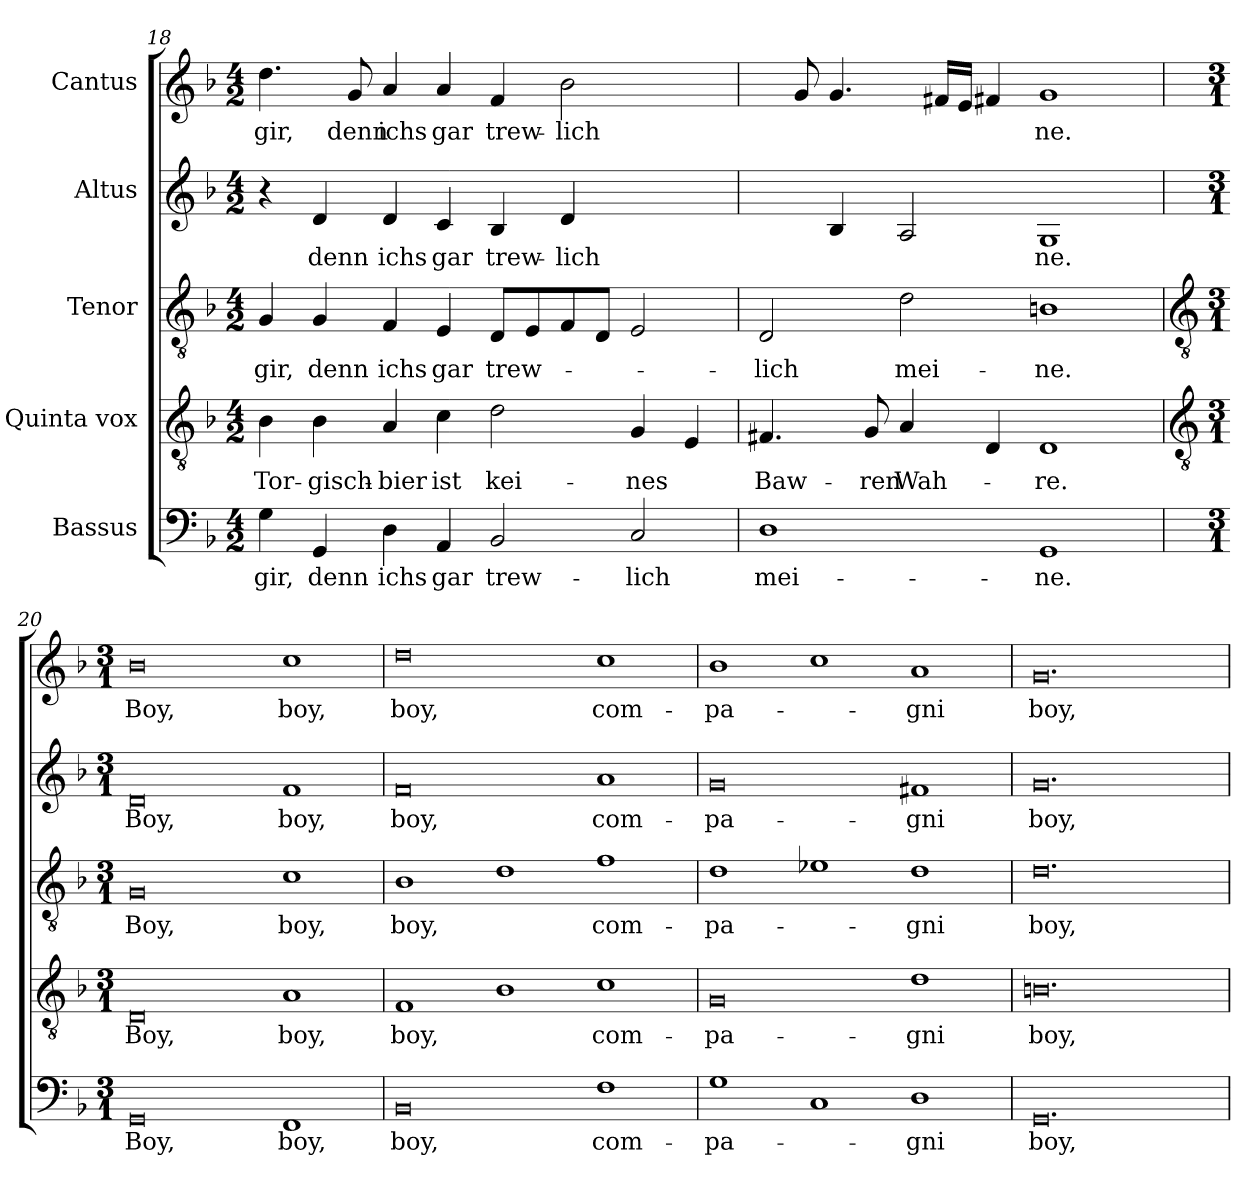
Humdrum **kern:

**kern	**text	**kern	**text	**kern	**text	**kern	**text	**kern	**text
*part5	*part5	*part4	*part4	*part3	*part3	*part2	*part2	*part1	*part1
*staff5	*staff5	*staff4	*staff4	*staff3	*staff3	*staff2	*staff2	*staff1	*staff1
*I"Bassus	*	*I"Quinta vox	*	*I"Tenor	*	*I"Altus	*	*I"Cantus	*
*clefF4	*	*clefGv2	*	*clefGv2	*	*clefG2	*	*clefG2	*
*k[b-]	*	*k[b-]	*	*k[b-]	*	*k[b-]	*	*k[b-]	*
*F:	*	*F:	*	*F:	*	*F:	*	*F:	*
*M4/2	*	*M4/2	*	*M4/2	*	*M4/2	*	*M4/2	*
=18	=18	=18	=18	=18	=18	=18	=18	=18	=18
!	!LO:LY:b	!	!LO:LY:b	!	!LO:LY:b	!	!	!	!LO:LY:b
4G	-gir,	4B-	Tor-	4G	-gir,	4r	.	4.dd	-gir,
!	!LO:LY:b	!	!LO:LY:b	!	!LO:LY:b	!	!LO:LY:b	!	!
4GG	denn	4B-	-gisch-	4G	denn	4d	denn	.	.
!	!	!	!	!	!	!	!	!	!LO:LY:b
.	.	.	.	.	.	.	.	8g	denn
!	!LO:LY:b	!	!LO:LY:b	!	!LO:LY:b	!	!LO:LY:b	!	!LO:LY:b
4D	ichs	4A	-bier	4F	ichs	4d	ichs	4a	ichs
!	!LO:LY:b	!	!LO:LY:b	!	!LO:LY:b	!	!LO:LY:b	!	!LO:LY:b
4AA	gar	4c	ist	4E	gar	4c	gar	4a	gar
!	!LO:LY:b	!	!LO:LY:b	!	!LO:LY:b	!	!LO:LY:b	!	!LO:LY:b
2BB-	trew-	2d	kei-	8DL	trew-	4B-	trew-	4f	trew-
.	.	.	.	8E	.	.	.	.	.
!	!	!	!	!	!	!	!LO:LY:b	!	!LO:LY:b
.	.	.	.	8F	.	4d	-lich	2b-	-lich
.	.	.	.	8DJ	.	.	.	.	.
!	!LO:LY:b	!	!LO:LY:b	!	!	!	!LO:LY:b	!	!
2C	-lich	4G	-nes	2E	.	[2cyy	mei	.	.
!	!	!	!	!	!	!	!	!	!LO:LY:b
.	.	4E	.	.	.	.	.	[4ayy	mei
=19	=19	=19	=19	=19	=19	=19	=19	=19	=19
!	!LO:LY:b	!	!LO:LY:b	!	!LO:LY:b	!	!	!	!
1D	mei-	4.F#X	Baw-	2D	-lich	4cyy]	.	8ayy]	.
.	.	.	.	.	.	.	.	8g	.
.	.	.	.	.	.	4B-	.	4.g	.
!	!	!	!LO:LY:b	!	!	!	!	!	!
.	.	8G	-ren	.	.	.	.	.	.
!	!	!	!LO:LY:b	!	!LO:LY:b	!	!	!	!
.	.	4A	Wah-	2d	mei-	2A	.	.	.
.	.	.	.	.	.	.	.	16f#XLL	.
.	.	.	.	.	.	.	.	16eJJ	.
.	.	4D	.	.	.	.	.	4f#X	.
!	!LO:LY:b	!	!LO:LY:b	!	!LO:LY:b	!	!LO:LY:b	!	!LO:LY:b
1GG	-ne.	1D	-re.	1Bn	-ne.	1G	ne.	1g	ne.
!!LO:LB:g=z
=20	=20	=20	=20	=20	=20	=20	=20	=20	=20
*	*	*clefGv2	*	*clefGv2	*	*	*	*	*
*M3/1	*	*M3/1	*	*M3/1	*	*M3/1	*	*M3/1	*
!	!LO:LY:b	!	!LO:LY:b	!	!LO:LY:b	!	!LO:LY:b	!	!LO:LY:b
0GG	Boy,	0D	Boy,	0G	Boy,	0d	Boy,	0b-	Boy,
!	!LO:LY:b	!	!LO:LY:b	!	!LO:LY:b	!	!LO:LY:b	!	!LO:LY:b
1FF	boy,	1A	boy,	1c	boy,	1f	boy,	1cc	boy,
=21	=21	=21	=21	=21	=21	=21	=21	=21	=21
!	!LO:LY:b	!	!LO:LY:b	!	!LO:LY:b	!	!LO:LY:b	!	!LO:LY:b
0BB-	boy,	1F	boy,	1B-	boy,	0f	boy,	0dd	boy,
.	.	1B-	.	1d	.	.	.	.	.
!	!LO:LY:b	!	!LO:LY:b	!	!LO:LY:b	!	!LO:LY:b	!	!LO:LY:b
1F	com-	1c	com-	1f	com-	1a	com-	1cc	com-
=22	=22	=22	=22	=22	=22	=22	=22	=22	=22
!	!LO:LY:b	!	!LO:LY:b	!	!LO:LY:b	!	!LO:LY:b	!	!LO:LY:b
1G	-pa-	0G	-pa-	1d	-pa-	0g	-pa-	1b-	-pa-
1C	.	.	.	1e-X	.	.	.	1cc	.
!	!LO:LY:b	!	!LO:LY:b	!	!LO:LY:b	!	!LO:LY:b	!	!LO:LY:b
1D	-gni	1d	-gni	1d	-gni	1f#X	-gni	1a	-gni
=23	=23	=23	=23	=23	=23	=23	=23	=23	=23
!	!LO:LY:b	!	!LO:LY:b	!	!LO:LY:b	!	!LO:LY:b	!	!LO:LY:b
0.GG	boy,	0.Bn	boy,	0.d	boy,	0.g	boy,	0.g	boy,
=	=	=	=	=	=	=	=	=	=
*-	*-	*-	*-	*-	*-	*-	*-	*-	*-
